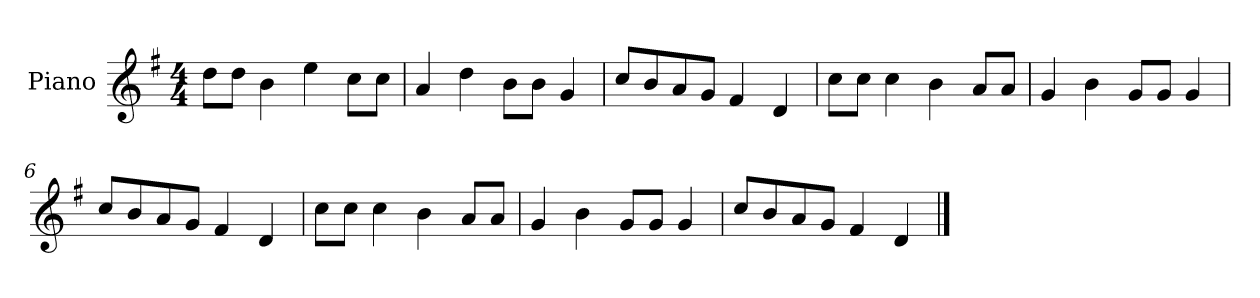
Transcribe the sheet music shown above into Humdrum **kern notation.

**kern
*part1
*staff1
*I"Piano
*I'P-no
*clefG2
*k[f#]
*M4/4
*MM90
=1
8dd\L
8dd\J
4b\
4ee\
8cc\L
8cc\J
=2
4a/
4dd\
8b\L
8b\J
4g/
=3
8cc/L
8b/
8a/
8g/J
4f#/
4d/
=4
8cc\L
8cc\J
4cc\
4b\
8a/L
8a/J
=5
4g/
4b\
8g/L
8g/J
4g/
=6
8cc/L
8b/
8a/
8g/J
4f#/
4d/
!!LO:LB:g=z
=7
8cc\L
8cc\J
4cc\
4b\
8a/L
8a/J
=8
4g/
4b\
8g/L
8g/J
4g/
=9
8cc/L
8b/
8a/
8g/J
4f#/
4d/
==
*-
